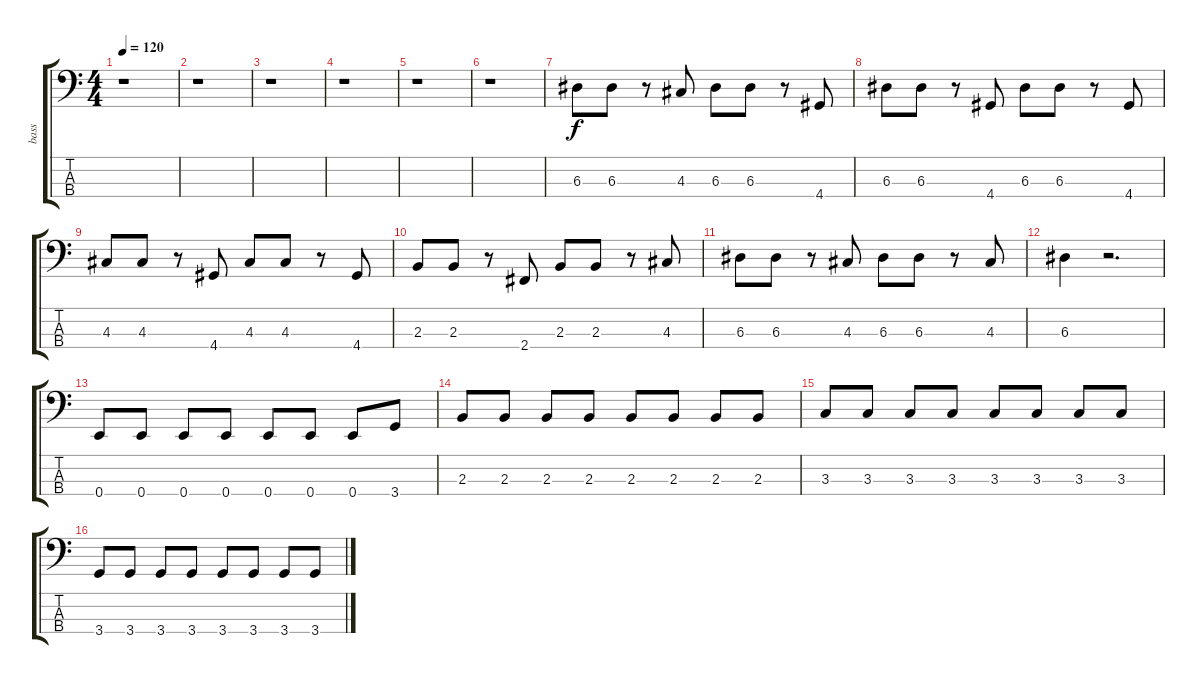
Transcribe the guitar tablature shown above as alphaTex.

\track ("bass" "bass") {instrument slapbass2}
\staff {score tabs}
\tuning (G2 D2 A1 E1) {hide}
\ts (4 4)
\tempo 120
\clef f4
\ks c
r.1{dy f} |
r.1 |
r.1 |
r.1 |
r.1 |
r.1 |
6.3.8 6.3.8 r.8 4.3.8 6.3.8 6.3.8 r.8 4.4.8 |
6.3.8 6.3.8 r.8 4.4.8 6.3.8 6.3.8 r.8 4.4.8 |
4.3.8 4.3.8 r.8 4.4.8 4.3.8 4.3.8 r.8 4.4.8 |
2.3.8 2.3.8 r.8 2.4.8 2.3.8 2.3.8 r.8 4.3.8 |
6.3.8 6.3.8 r.8 4.3.8 6.3.8 6.3.8 r.8 4.3.8 |
6.3.4 r.2{d} |
0.4.8 0.4.8 0.4.8 0.4.8 0.4.8 0.4.8 0.4.8 3.4.8 |
2.3.8 2.3.8 2.3.8 2.3.8 2.3.8 2.3.8 2.3.8 2.3.8 |
3.3.8 3.3.8 3.3.8 3.3.8 3.3.8 3.3.8 3.3.8 3.3.8 |
3.4.8 3.4.8 3.4.8 3.4.8 3.4.8 3.4.8 3.4.8 3.4.8
